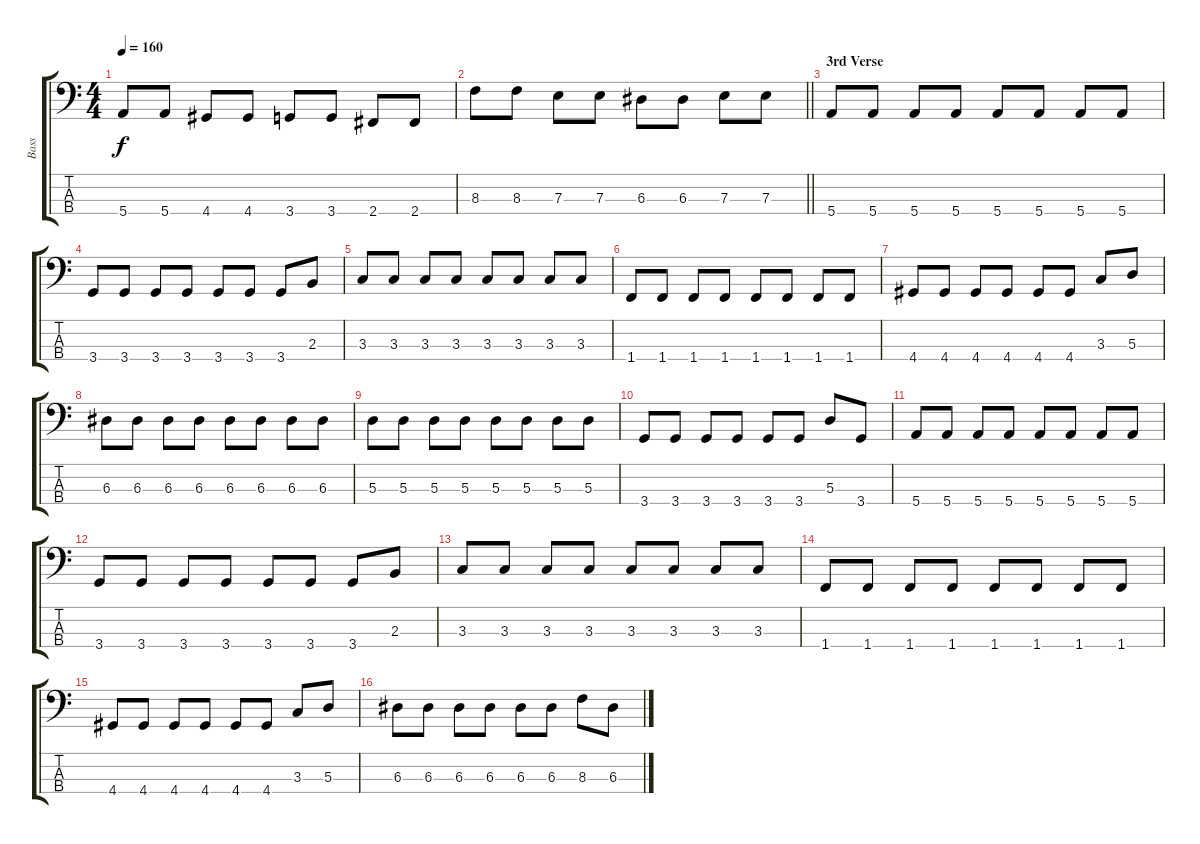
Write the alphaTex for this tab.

\track ("Bass" "Bass") {instrument electricbassfinger}
\staff {score tabs}
\tuning (G2 D2 A1 E1) {hide}
\ts (4 4)
\tempo 160
\clef f4
\ks c
5.4.8{dy f} 5.4.8 4.4.8 4.4.8 3.4.8 3.4.8 2.4.8 2.4.8 |
\barLineRight lightlight
8.3.8 8.3.8 7.3.8 7.3.8 6.3.8 6.3.8 7.3.8 7.3.8 |
\section ("" "3rd Verse")
5.4.8 5.4.8 5.4.8 5.4.8 5.4.8 5.4.8 5.4.8 5.4.8 |
3.4.8 3.4.8 3.4.8 3.4.8 3.4.8 3.4.8 3.4.8 2.3.8 |
3.3.8 3.3.8 3.3.8 3.3.8 3.3.8 3.3.8 3.3.8 3.3.8 |
1.4.8 1.4.8 1.4.8 1.4.8 1.4.8 1.4.8 1.4.8 1.4.8 |
4.4.8 4.4.8 4.4.8 4.4.8 4.4.8 4.4.8 3.3.8 5.3.8 |
6.3.8 6.3.8 6.3.8 6.3.8 6.3.8 6.3.8 6.3.8 6.3.8 |
5.3.8 5.3.8 5.3.8 5.3.8 5.3.8 5.3.8 5.3.8 5.3.8 |
3.4.8 3.4.8 3.4.8 3.4.8 3.4.8 3.4.8 5.3.8 3.4.8 |
5.4.8 5.4.8 5.4.8 5.4.8 5.4.8 5.4.8 5.4.8 5.4.8 |
3.4.8 3.4.8 3.4.8 3.4.8 3.4.8 3.4.8 3.4.8 2.3.8 |
3.3.8 3.3.8 3.3.8 3.3.8 3.3.8 3.3.8 3.3.8 3.3.8 |
1.4.8 1.4.8 1.4.8 1.4.8 1.4.8 1.4.8 1.4.8 1.4.8 |
4.4.8 4.4.8 4.4.8 4.4.8 4.4.8 4.4.8 3.3.8 5.3.8 |
6.3.8 6.3.8 6.3.8 6.3.8 6.3.8 6.3.8 8.3.8 6.3.8
